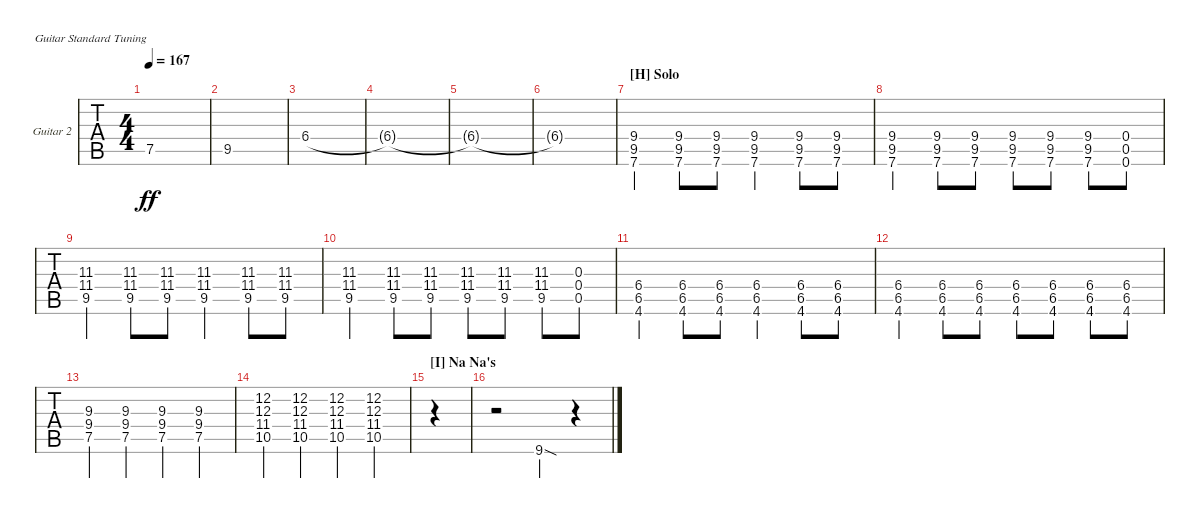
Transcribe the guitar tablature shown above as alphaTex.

\defaultSystemsLayout 4
\bracketExtendMode groupsimilarinstruments
\firstSystemTrackNameOrientation horizontal
\otherSystemsTrackNameOrientation horizontal
\track ("Frank Iero" "Guitar 2") {instrument distortionguitar}
\staff {tabs}
\tuning (E4 B3 G3 D3 A2 E2)
\ts (4 4)
\tempo 167
\clef g2
\ks abminor
7.5.1{dy ff} |
9.5.1 |
6.4.1 |
6.4{t}.1 |
6.4{t}.1 |
6.4{t}.1 |
\section ("H" "Solo")
(7.6 9.5 9.4).4 (7.6 9.5 9.4).8 (9.4 9.5 7.6).8 (7.6 9.5 9.4).4 (7.6 9.5 9.4).8 (9.4 9.5 7.6).8 |
(7.6 9.5 9.4).4 (7.6 9.5 9.4).8 (9.4 9.5 7.6).8 (7.6 9.5 9.4).8 (9.4 9.5 7.6).8 (7.6 9.5 9.4).8 (0.4 0.5 0.6).8 |
(9.5 11.4 11.3).4 (11.3 11.4 9.5).8 (11.3 11.4 9.5).8 (11.3 11.4 9.5).4 (11.3 11.4 9.5).8 (11.3 11.4 9.5).8 |
(11.3 11.4 9.5).4 (11.3 11.4 9.5).8 (11.3 11.4 9.5).8 (11.3 11.4 9.5).8 (11.3 11.4 9.5).8 (11.3 11.4 9.5).8 (0.5 0.4 0.3).8 |
(4.6 6.5 6.4).4 (6.4 6.5 4.6).8 (6.4 6.5 4.6).8 (6.4 6.5 4.6).4 (6.4 6.5 4.6).8 (6.4 6.5 4.6).8 |
(6.4 6.5 4.6).4 (6.4 6.5 4.6).8 (6.4 6.5 4.6).8 (6.4 6.5 4.6).8 (6.4 6.5 4.6).8 (6.4 6.5 4.6).8 (6.4 6.5 4.6).8 |
(7.5 9.4 9.3).4 (9.3 9.4 7.5).4 (7.5 9.3 9.4).4 (7.5 9.4 9.3).4 |
(10.5 11.4 12.3 12.2).4 (12.2 12.3 11.4 10.5).4 (12.2 12.3 11.4 10.5).4 (12.2 12.3 11.4 10.5).4 |
\section ("I" "Na Na's")
|
r.2 9.6{sod}.4 r.4
